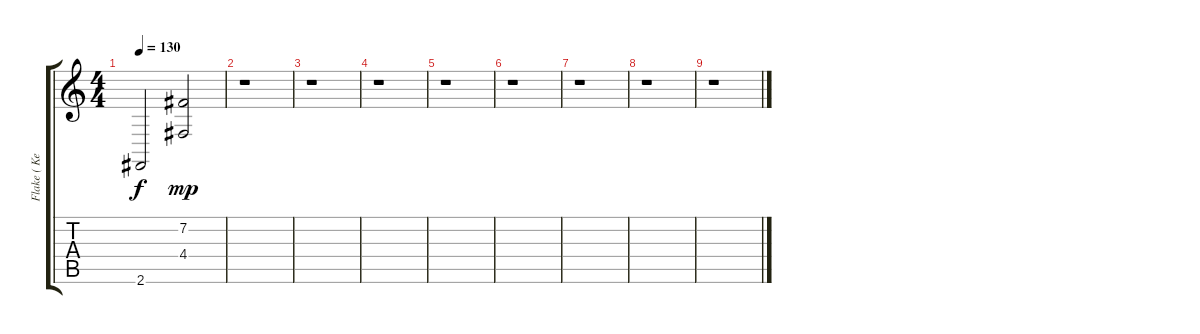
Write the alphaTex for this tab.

\track ("Flake ( Keys 5 )" "Flake ( Ke") {instrument breathnoise}
\staff {score tabs}
\tuning (E4 B3 G3 D3 A2 E2) {hide}
\ts (4 4)
\tempo 130
\clef g2
\ks c
2.6.2{dy f} (7.2 4.4).2{dy mp} |
r.1 |
r.1 |
r.1 |
r.1 |
r.1 |
r.1 |
r.1 |
r.1
